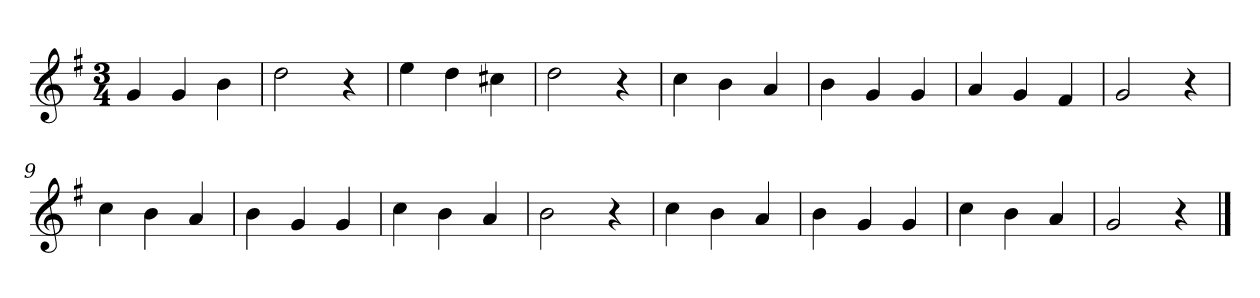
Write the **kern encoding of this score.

**kern
*part1
*staff1
*k[f#]
*M3/4
*MM120
=1
4g
4g
4b
=2
2dd
4r
=3
4ee
4dd
4cc#X
=4
2dd
4r
=5
4cc
4b
4a
=6
4b
4g
4g
=7
4a
4g
4f#
=8
2g
4r
=9
4cc
4b
4a
=10
4b
4g
4g
=11
4cc
4b
4a
=12
2b
4r
=13
4cc
4b
4a
=14
4b
4g
4g
=15
4cc
4b
4a
=16
2g
4r
==
*-
